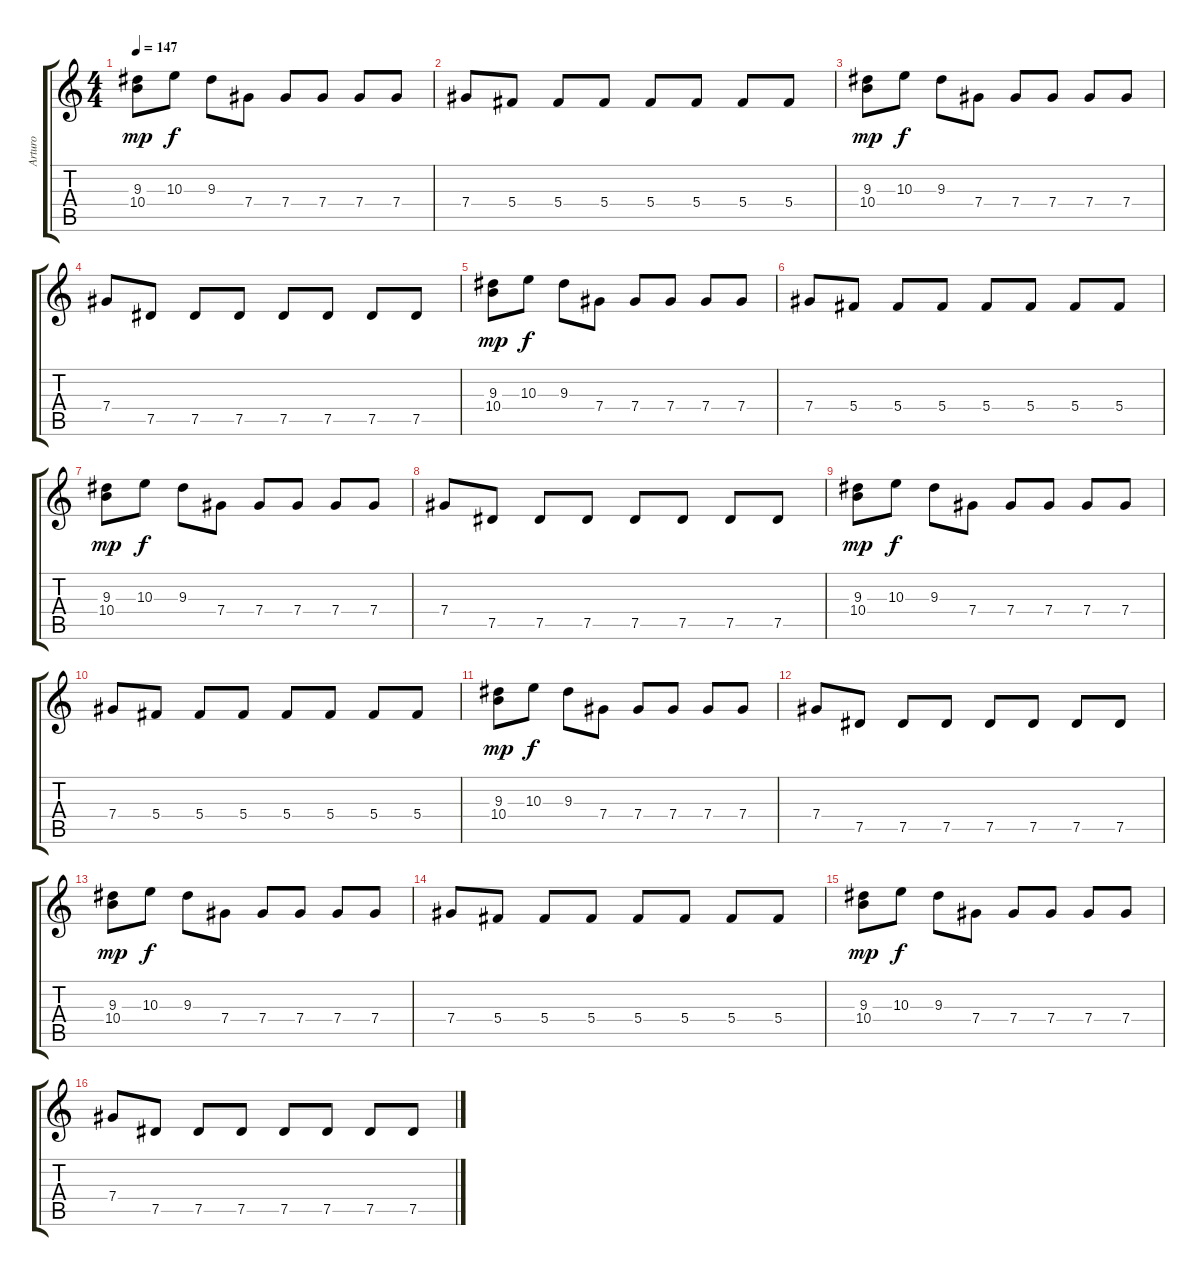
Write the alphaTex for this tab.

\track ("Arturo" "Arturo") {instrument distortionguitar}
\staff {score tabs}
\tuning (Eb4 Bb3 Gb3 Db3 Ab2 Eb2) {hide}
\ts (4 4)
\tempo 147
\clef g2
\ks c
(9.3 10.4).8{dy mp} 10.3.8{dy f} 9.3.8 7.4.8 7.4.8 7.4.8 7.4.8 7.4.8 |
7.4.8 5.4.8 5.4.8 5.4.8 5.4.8 5.4.8 5.4.8 5.4.8 |
(9.3 10.4).8{dy mp} 10.3.8{dy f} 9.3.8 7.4.8 7.4.8 7.4.8 7.4.8 7.4.8 |
7.4.8 7.5.8 7.5.8 7.5.8 7.5.8 7.5.8 7.5.8 7.5.8 |
(9.3 10.4).8{dy mp} 10.3.8{dy f} 9.3.8 7.4.8 7.4.8 7.4.8 7.4.8 7.4.8 |
7.4.8 5.4.8 5.4.8 5.4.8 5.4.8 5.4.8 5.4.8 5.4.8 |
(9.3 10.4).8{dy mp} 10.3.8{dy f} 9.3.8 7.4.8 7.4.8 7.4.8 7.4.8 7.4.8 |
7.4.8 7.5.8 7.5.8 7.5.8 7.5.8 7.5.8 7.5.8 7.5.8 |
(9.3 10.4).8{dy mp} 10.3.8{dy f} 9.3.8 7.4.8 7.4.8 7.4.8 7.4.8 7.4.8 |
7.4.8 5.4.8 5.4.8 5.4.8 5.4.8 5.4.8 5.4.8 5.4.8 |
(9.3 10.4).8{dy mp} 10.3.8{dy f} 9.3.8 7.4.8 7.4.8 7.4.8 7.4.8 7.4.8 |
7.4.8 7.5.8 7.5.8 7.5.8 7.5.8 7.5.8 7.5.8 7.5.8 |
(9.3 10.4).8{dy mp} 10.3.8{dy f} 9.3.8 7.4.8 7.4.8 7.4.8 7.4.8 7.4.8 |
7.4.8 5.4.8 5.4.8 5.4.8 5.4.8 5.4.8 5.4.8 5.4.8 |
(9.3 10.4).8{dy mp} 10.3.8{dy f} 9.3.8 7.4.8 7.4.8 7.4.8 7.4.8 7.4.8 |
7.4.8 7.5.8 7.5.8 7.5.8 7.5.8 7.5.8 7.5.8 7.5.8
